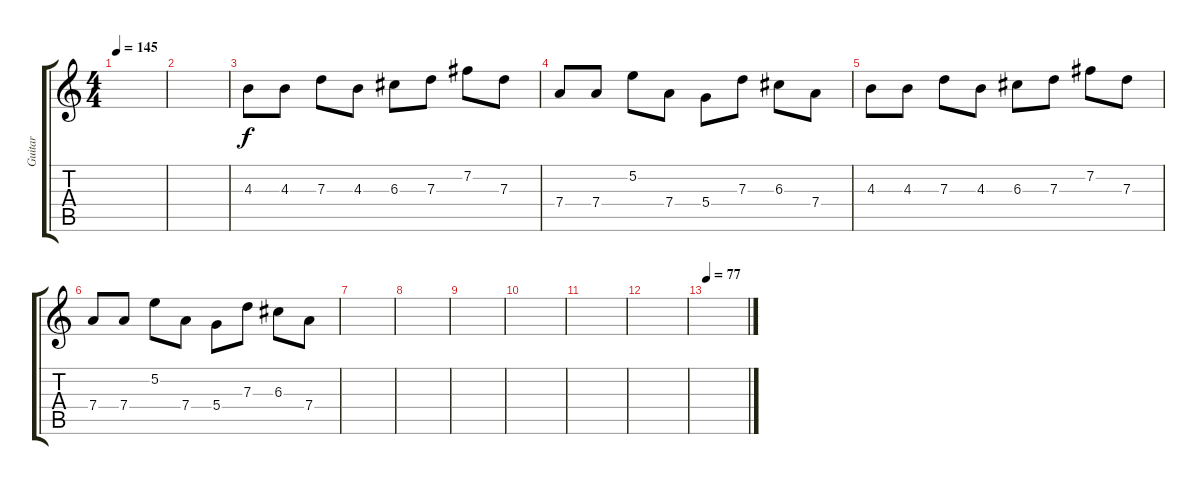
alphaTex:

\track ("Guitar" "Guitar") {instrument distortionguitar}
\staff {score tabs}
\tuning (E4 B3 G3 D3 A2 E2) {hide}
\ts (4 4)
\tempo 145
\clef g2
\ks c
|
|
4.3.8 4.3.8 7.3.8 4.3.8 6.3.8 7.3.8 7.2.8 7.3.8 |
7.4.8 7.4.8 5.2.8 7.4.8 5.4.8 7.3.8 6.3.8 7.4.8 |
4.3.8 4.3.8 7.3.8 4.3.8 6.3.8 7.3.8 7.2.8 7.3.8 |
7.4.8 7.4.8 5.2.8 7.4.8 5.4.8 7.3.8 6.3.8 7.4.8 |
|
|
|
|
|
|
\tempo 77
